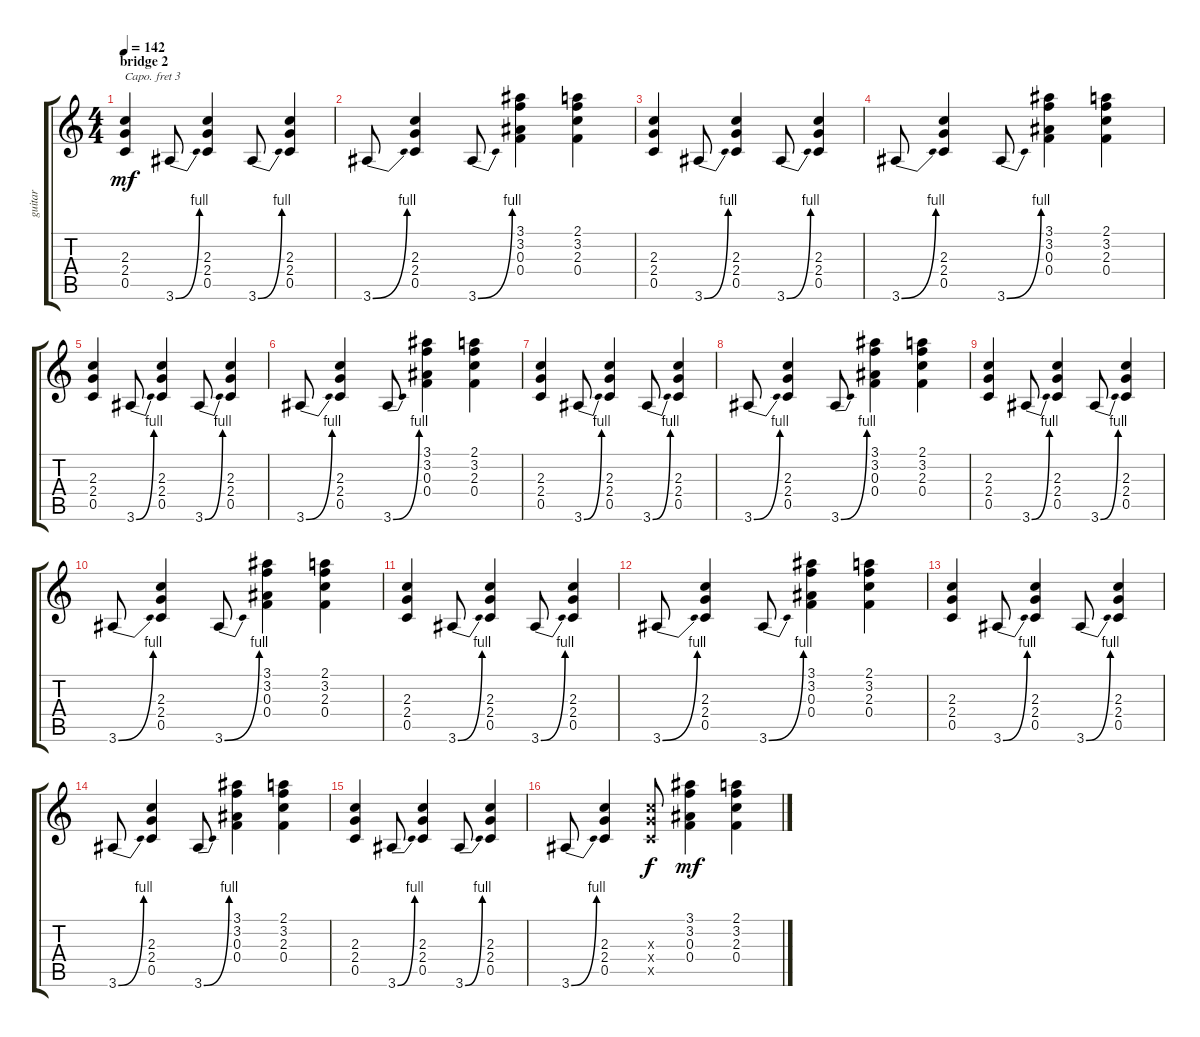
\track ("guitar" "guitar") {instrument overdrivenguitar}
\staff {score tabs}
\capo 3
\tuning (E4 B3 G3 D3 A2 E2) {hide}
\ts (4 4)
\section ("" "bridge 2")
\tempo 142
\clef g2
\ks c
(2.3 2.4 0.5).4{dy mf} 3.6{be (bend 0 0 60 4)}.8 (2.3 2.4 0.5).4 3.6{be (bend 0 0 60 4)}.8 (2.3 2.4 0.5).4 |
3.6{be (bend 0 0 60 4)}.8 (2.3 2.4 0.5).4 3.6{be (bend 0 0 60 4)}.8 (3.1 3.2 0.3 0.4).4 (2.1 3.2 2.3 0.4).4 |
(2.3 2.4 0.5).4 3.6{be (bend 0 0 60 4)}.8 (2.3 2.4 0.5).4 3.6{be (bend 0 0 60 4)}.8 (2.3 2.4 0.5).4 |
3.6{be (bend 0 0 60 4)}.8 (2.3 2.4 0.5).4 3.6{be (bend 0 0 60 4)}.8 (3.1 3.2 0.3 0.4).4 (2.1 3.2 2.3 0.4).4 |
(2.3 2.4 0.5).4 3.6{be (bend 0 0 60 4)}.8 (2.3 2.4 0.5).4 3.6{be (bend 0 0 60 4)}.8 (2.3 2.4 0.5).4 |
3.6{be (bend 0 0 60 4)}.8 (2.3 2.4 0.5).4 3.6{be (bend 0 0 60 4)}.8 (3.1 3.2 0.3 0.4).4 (2.1 3.2 2.3 0.4).4 |
(2.3 2.4 0.5).4 3.6{be (bend 0 0 60 4)}.8 (2.3 2.4 0.5).4 3.6{be (bend 0 0 60 4)}.8 (2.3 2.4 0.5).4 |
3.6{be (bend 0 0 60 4)}.8 (2.3 2.4 0.5).4 3.6{be (bend 0 0 60 4)}.8 (3.1 3.2 0.3 0.4).4 (2.1 3.2 2.3 0.4).4 |
(2.3 2.4 0.5).4 3.6{be (bend 0 0 60 4)}.8 (2.3 2.4 0.5).4 3.6{be (bend 0 0 60 4)}.8 (2.3 2.4 0.5).4 |
3.6{be (bend 0 0 60 4)}.8 (2.3 2.4 0.5).4 3.6{be (bend 0 0 60 4)}.8 (3.1 3.2 0.3 0.4).4 (2.1 3.2 2.3 0.4).4 |
(2.3 2.4 0.5).4 3.6{be (bend 0 0 60 4)}.8 (2.3 2.4 0.5).4 3.6{be (bend 0 0 60 4)}.8 (2.3 2.4 0.5).4 |
3.6{be (bend 0 0 60 4)}.8 (2.3 2.4 0.5).4 3.6{be (bend 0 0 60 4)}.8 (3.1 3.2 0.3 0.4).4 (2.1 3.2 2.3 0.4).4 |
(2.3 2.4 0.5).4 3.6{be (bend 0 0 60 4)}.8 (2.3 2.4 0.5).4 3.6{be (bend 0 0 60 4)}.8 (2.3 2.4 0.5).4 |
3.6{be (bend 0 0 60 4)}.8 (2.3 2.4 0.5).4 3.6{be (bend 0 0 60 4)}.8 (3.1 3.2 0.3 0.4).4 (2.1 3.2 2.3 0.4).4 |
(2.3 2.4 0.5).4 3.6{be (bend 0 0 60 4)}.8 (2.3 2.4 0.5).4 3.6{be (bend 0 0 60 4)}.8 (2.3 2.4 0.5).4 |
3.6{be (bend 0 0 60 4)}.8 (2.3 2.4 0.5).4 (2.3{x} 2.4{x} 0.5{x}).8{dy f} (3.1 3.2 0.3 0.4).4{dy mf} (2.1 3.2 2.3 0.4).4
